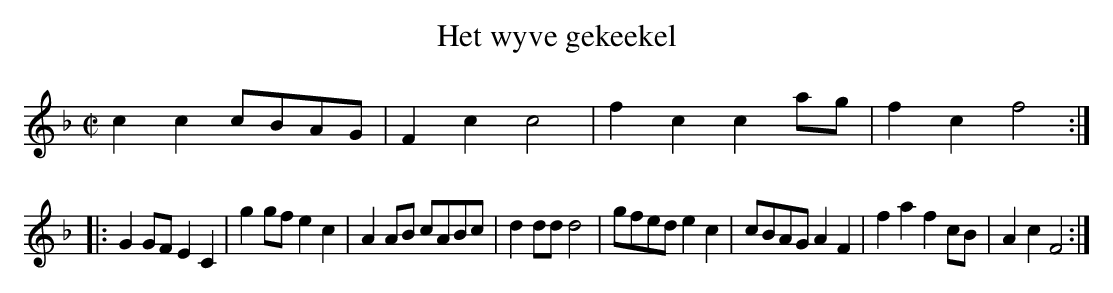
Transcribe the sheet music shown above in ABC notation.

X:1
T:Het wyve gekeekel
M:C|
K:Fmaj
c2c2cBAG|F2c2c4|f2c2c2ag|f2c2f4:|
|:G2GFE2C2|g2gfe2c2|A2AB cABc|d2ddd4|gfede2c2|cBAGA2F2|f2a2f2cB|A2c2F4:|
